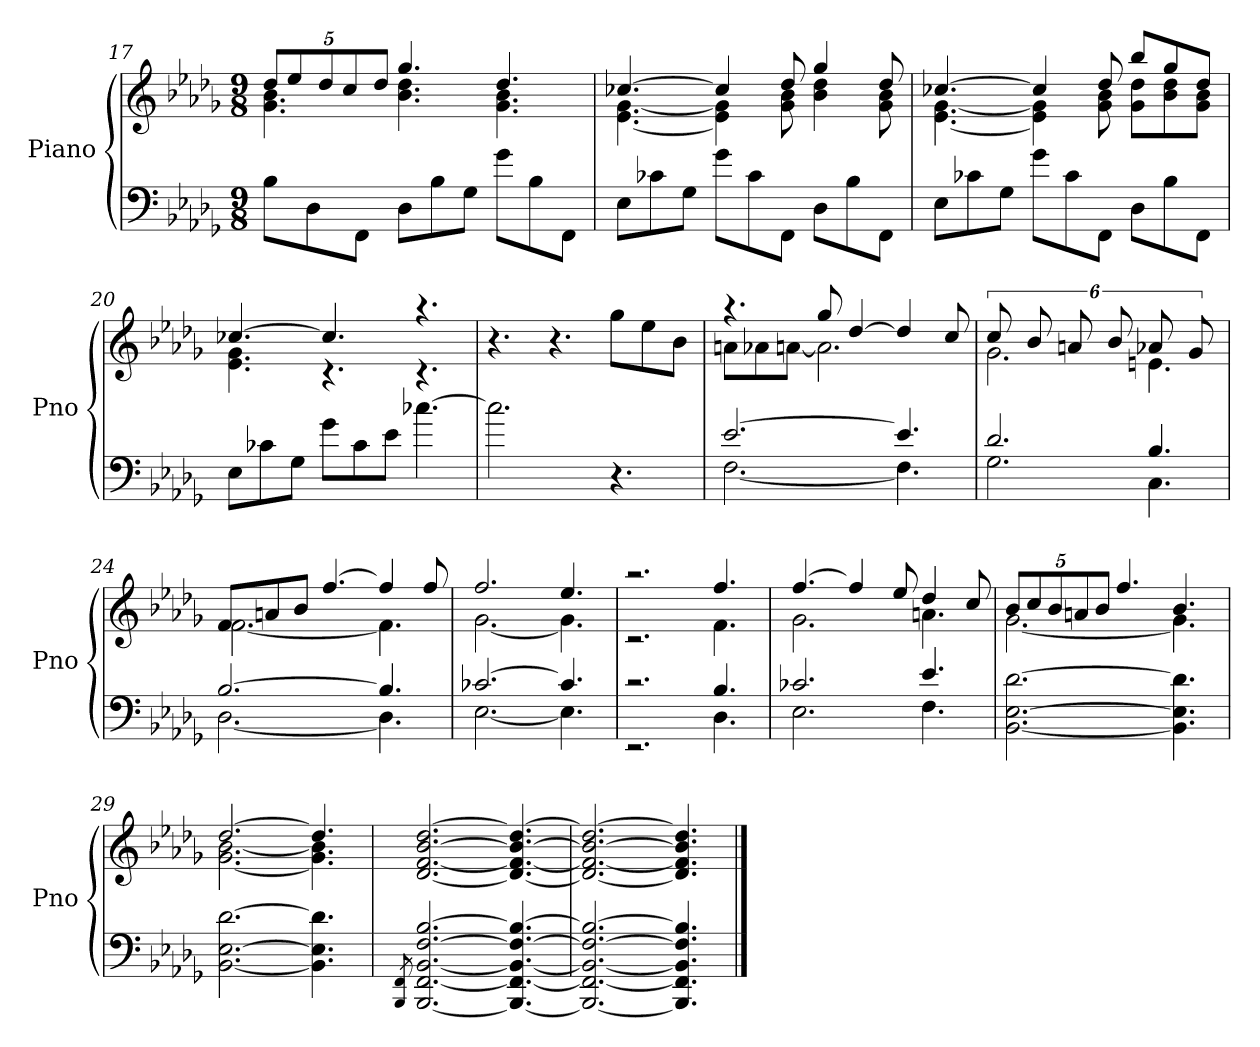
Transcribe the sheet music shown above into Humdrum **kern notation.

**kern	**kern
*part1	*part1
*staff2	*staff1
*I"Piano	*
*I'Pno	*
*clefF4	*clefG2
*k[b-e-a-d-g-]	*k[b-e-a-d-g-]
*b-:	*b-:
*M9/8	*M9/8
=17	=17
*	*^
8B-L	40%3dd-L	4.g- 4.b-
.	40%3ee-	.
8D-	.	.
.	40%3dd-	.
.	40%3cc	.
8FFJ	.	.
.	40%3dd-J	.
8D-L	4.gg-	4.b- 4.dd-
8B-	.	.
8G-J	.	.
8g-L	4.dd-	4.g- 4.b-
8B-	.	.
8FFJ	.	.
=18	=18	=18
8E-L	[4.cc-X	[4.e- [4.g-
8c-X	.	.
8G-J	.	.
8g-L	4cc-]	4e-] 4g-]
8c-	.	.
8FFJ	8dd-	8g- 8b-
8D-L	4gg-	4b- 4dd-
8B-	.	.
8FFJ	8dd-	8g- 8b-
=19	=19	=19
8E-L	[4.cc-X	[4.e- [4.g-
8c-X	.	.
8G-J	.	.
8g-L	4cc-]	4e-] 4g-]
8c-	.	.
8FFJ	8dd-	8g- 8b-
8D-L	8bb-L	8g- 8dd-L
8B-	8gg-	8b- 8dd-
8FFJ	8dd-J	8g- 8b-J
=20	=20	=20
8E-L	[4.cc-X	4.e- 4.g-
8c-X	.	.
8G-J	.	.
8g-L	4.cc-]	4.rc
8c-	.	.
8e-J	.	.
[4.cc-X	4.raa	4.rc
*	*v	*v
=21	=21
2.cc-]	4.r
.	4.r
4.r	8gg-L
.	8ee-
.	8b-J
=22	=22
*^	*^
[2.e-	[2.F	4.raa	8anL
.	.	.	8a-X
.	.	.	[8anJ
.	.	8gg-	2.a]
.	.	[4dd-	.
4.e-]	4.F]	4dd-]	.
.	.	8cc	.
=23	=23	=23	=23
2.d-	2.G-	16%3cc	2.g-
.	.	16%3b-	.
.	.	16%3an	.
.	.	16%3b-	.
4.B-	4.C	16%3a-X	4.en
.	.	16%3g-	.
=24	=24	=24	=24
[2.B-	[2.D-	8fL	[2.f
.	.	8an	.
.	.	8b-J	.
.	.	[4.ff	.
4.B-]	4.D-]	4ff]	4.f]
.	.	8ff	.
=25	=25	=25	=25
[2.c-X	[2.E-	2.ff	[2.g-
4.c-]	4.E-]	4.ee-	4.g-]
=26	=26	=26	=26
2.rc	2.rEE	2.raa	2.rc
4.B-	4.D-	4.ff	4.f
=27	=27	=27	=27
2.c-X	2.E-	[4.ff	2.g-
.	.	4ff]	.
.	.	8ee-	.
4.e-	4.F	4dd-	4.an
.	.	8cc	.
*v	*v	*	*
=28	=28	=28
[2.BB- [2.E- [2.d-	40%3b-L	[2.g-
.	40%3cc	.
.	40%3b-	.
.	40%3an	.
.	40%3b-J	.
.	4.ff	.
4.BB-] 4.E-] 4.d-]	4.b-	4.g-]
=29	=29	=29
[2.BB- [2.E- [2.d-	[2.dd-	[2.g- [2.b-
4.BB-] 4.E-] 4.d-]	4.dd-]	4.g-] 4.b-]
*	*v	*v
=30	=30
8qBBB-/ 8qFF/	.
2.BBB-_ 2.FF_ [2.BB- [2.F [2.B-	[2.d- [2.f [2.b- [2.dd-
4.BBB-_ 4.FF_ 4.BB-_ 4.F_ 4.B-_	4.d-_ 4.f_ 4.b-_ 4.dd-_
=31	=31
2.BBB-_ 2.FF_ 2.BB-_ 2.F_ 2.B-_	2.d-_ 2.f_ 2.b-_ 2.dd-_
4.BBB-] 4.FF] 4.BB-] 4.F] 4.B-]	4.d-] 4.f] 4.b-] 4.dd-]
==	==
*-	*-
